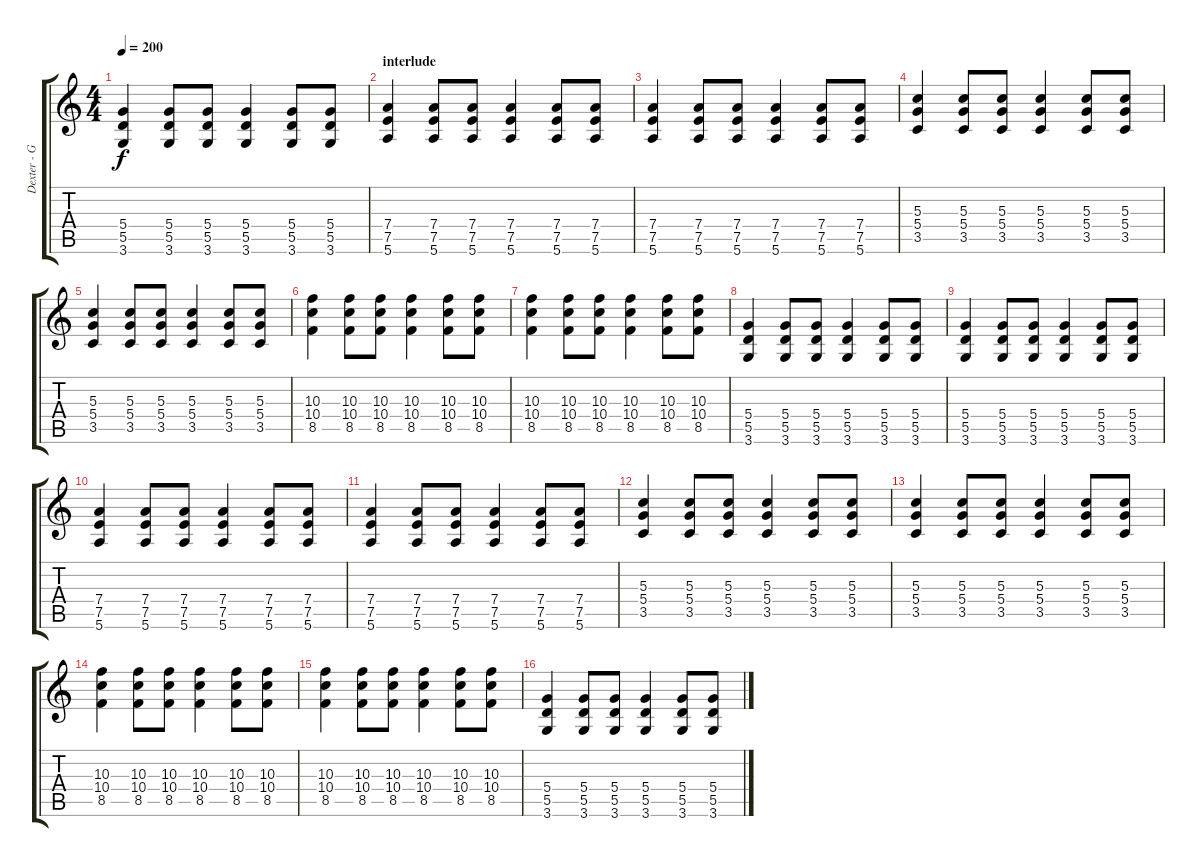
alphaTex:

\track ("Dexter - Guitar " "Dexter - G") {instrument distortionguitar}
\staff {score tabs}
\tuning (E4 B3 G3 D3 A2 E2) {hide}
\ts (4 4)
\tempo 200
\clef g2
\ks c
(5.4 5.5 3.6).4{dy f} (5.4 5.5 3.6).8 (5.4 5.5 3.6).8 (5.4 5.5 3.6).4 (5.4 5.5 3.6).8 (5.4 5.5 3.6).8 |
\section ("" "interlude")
(7.4 7.5 5.6).4 (7.4 7.5 5.6).8 (7.4 7.5 5.6).8 (7.4 7.5 5.6).4 (7.4 7.5 5.6).8 (7.4 7.5 5.6).8 |
(7.4 7.5 5.6).4 (7.4 7.5 5.6).8 (7.4 7.5 5.6).8 (7.4 7.5 5.6).4 (7.4 7.5 5.6).8 (7.4 7.5 5.6).8 |
(5.3 5.4 3.5).4 (5.3 5.4 3.5).8 (5.3 5.4 3.5).8 (5.3 5.4 3.5).4 (5.3 5.4 3.5).8 (5.3 5.4 3.5).8 |
(5.3 5.4 3.5).4 (5.3 5.4 3.5).8 (5.3 5.4 3.5).8 (5.3 5.4 3.5).4 (5.3 5.4 3.5).8 (5.3 5.4 3.5).8 |
(10.3 10.4 8.5).4 (10.3 10.4 8.5).8 (10.3 10.4 8.5).8 (10.3 10.4 8.5).4 (10.3 10.4 8.5).8 (10.3 10.4 8.5).8 |
(10.3 10.4 8.5).4 (10.3 10.4 8.5).8 (10.3 10.4 8.5).8 (10.3 10.4 8.5).4 (10.3 10.4 8.5).8 (10.3 10.4 8.5).8 |
(5.4 5.5 3.6).4 (5.4 5.5 3.6).8 (5.4 5.5 3.6).8 (5.4 5.5 3.6).4 (5.4 5.5 3.6).8 (5.4 5.5 3.6).8 |
(5.4 5.5 3.6).4 (5.4 5.5 3.6).8 (5.4 5.5 3.6).8 (5.4 5.5 3.6).4 (5.4 5.5 3.6).8 (5.4 5.5 3.6).8 |
(7.4 7.5 5.6).4 (7.4 7.5 5.6).8 (7.4 7.5 5.6).8 (7.4 7.5 5.6).4 (7.4 7.5 5.6).8 (7.4 7.5 5.6).8 |
(7.4 7.5 5.6).4 (7.4 7.5 5.6).8 (7.4 7.5 5.6).8 (7.4 7.5 5.6).4 (7.4 7.5 5.6).8 (7.4 7.5 5.6).8 |
(5.3 5.4 3.5).4 (5.3 5.4 3.5).8 (5.3 5.4 3.5).8 (5.3 5.4 3.5).4 (5.3 5.4 3.5).8 (5.3 5.4 3.5).8 |
(5.3 5.4 3.5).4 (5.3 5.4 3.5).8 (5.3 5.4 3.5).8 (5.3 5.4 3.5).4 (5.3 5.4 3.5).8 (5.3 5.4 3.5).8 |
(10.3 10.4 8.5).4 (10.3 10.4 8.5).8 (10.3 10.4 8.5).8 (10.3 10.4 8.5).4 (10.3 10.4 8.5).8 (10.3 10.4 8.5).8 |
(10.3 10.4 8.5).4 (10.3 10.4 8.5).8 (10.3 10.4 8.5).8 (10.3 10.4 8.5).4 (10.3 10.4 8.5).8 (10.3 10.4 8.5).8 |
(5.4 5.5 3.6).4 (5.4 5.5 3.6).8 (5.4 5.5 3.6).8 (5.4 5.5 3.6).4 (5.4 5.5 3.6).8 (5.4 5.5 3.6).8
